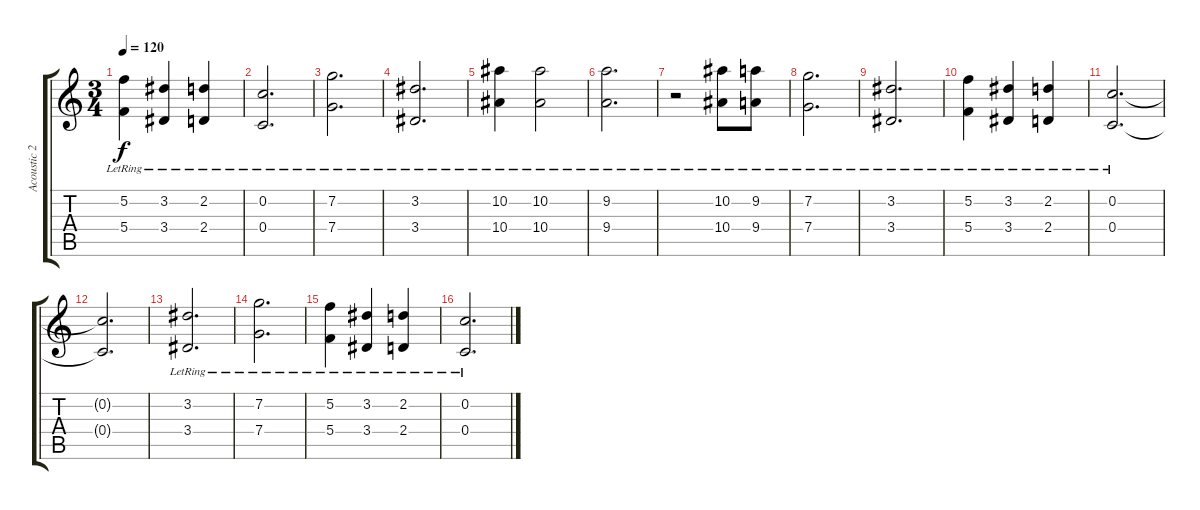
\track ("Acoustic 2" "Acoustic 2") {instrument acousticguitarsteel}
\staff {score tabs}
\tuning (Eb4 C4 G3 C3 G2 C2) {hide}
\ts (3 4)
\tempo 120
\clef g2
\ks c
(5.2{lr} 5.4{lr}).4{dy f} (3.2{lr} 3.4{lr}).4 (2.2{lr} 2.4{lr}).4 |
(0.2{lr} 0.4{lr}).2{d} |
(7.2{lr} 7.4{lr}).2{d} |
(3.2{lr} 3.4{lr}).2{d} |
(10.2{lr} 10.4{lr}).4 (10.2{lr} 10.4{lr}).2 |
(9.2{lr} 9.4{lr}).2{d} |
r.2 (10.2{lr} 10.4{lr}).8 (9.2{lr} 9.4{lr}).8 |
(7.2{lr} 7.4{lr}).2{d} |
(3.2{lr} 3.4{lr}).2{d} |
(5.2{lr} 5.4{lr}).4 (3.2{lr} 3.4{lr}).4 (2.2{lr} 2.4{lr}).4 |
(0.2{lr} 0.4{lr}).2{d} |
(0.2{t} 0.4{t}).2{d} |
(3.2{lr} 3.4{lr}).2{d} |
(7.2{lr} 7.4{lr}).2{d} |
(5.2{lr} 5.4{lr}).4 (3.2{lr} 3.4{lr}).4 (2.2{lr} 2.4{lr}).4 |
(0.2{lr} 0.4{lr}).2{d}
